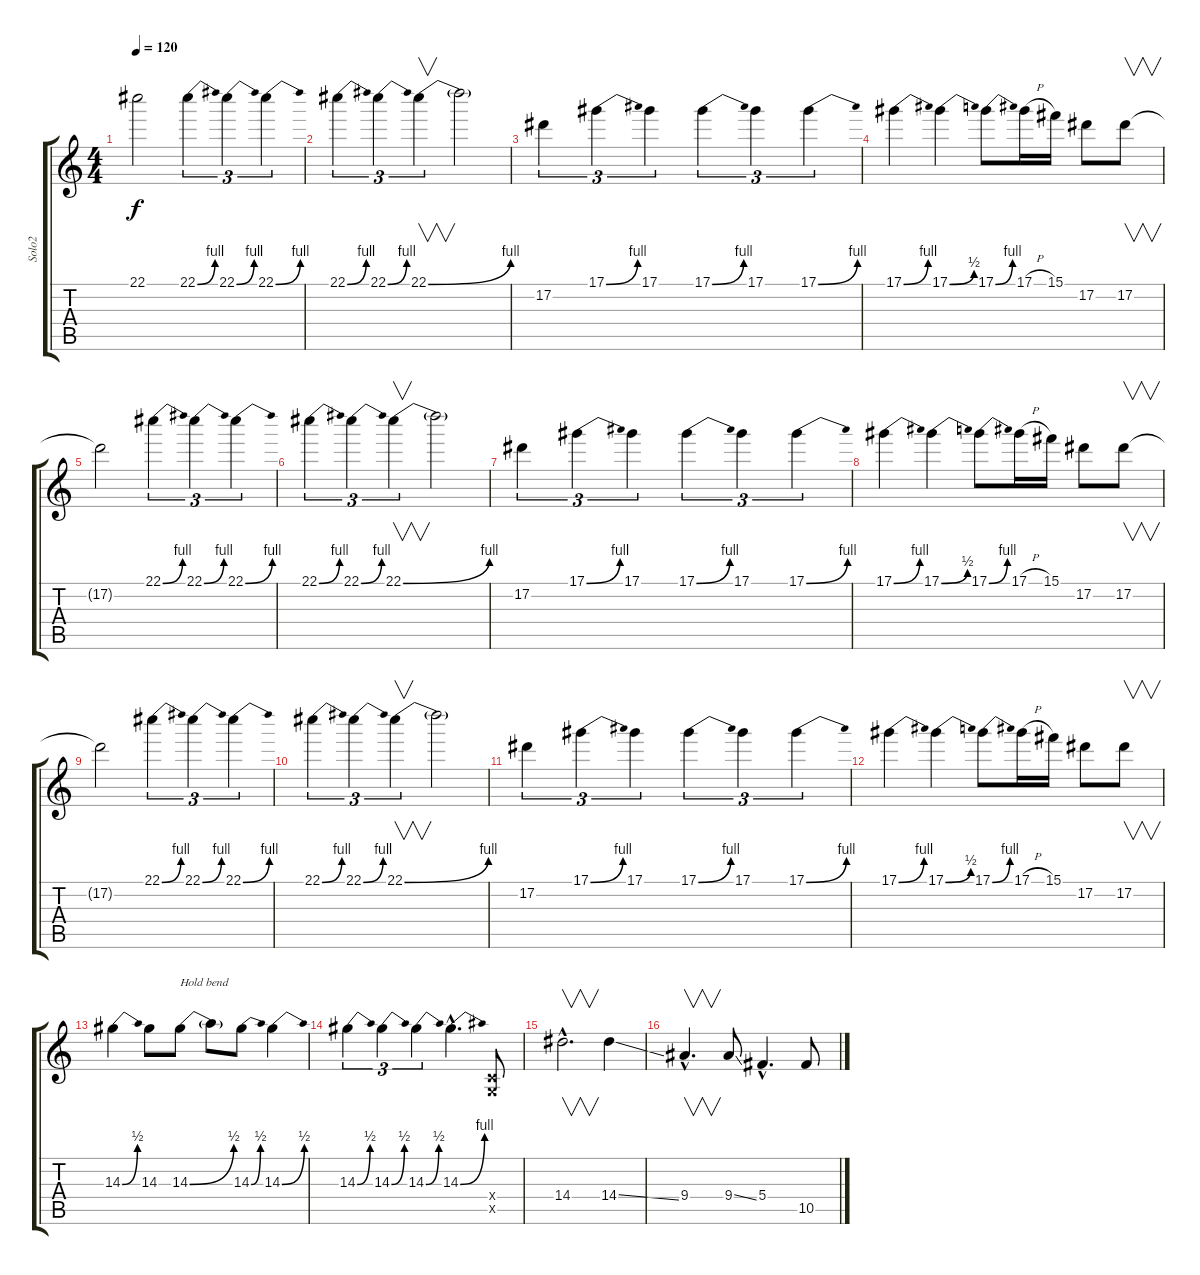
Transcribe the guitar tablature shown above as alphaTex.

\track ("Solo2" "Solo2") {instrument overdrivenguitar}
\staff {score tabs}
\tuning (Eb4 Bb3 Gb3 Db3 Ab2 Eb2) {hide}
\ts (4 4)
\tempo 120
\clef g2
\ks c
22.1{t}.2{dy f} 22.1{be (bend 0 0 60 4)}.4{tu (3 2)} 22.1{be (bend 0 0 60 4)}.4{tu (3 2)} 22.1{be (bend 0 0 60 4)}.4{tu (3 2)} |
22.1{be (bend 0 0 60 4)}.4{tu (3 2)} 22.1{be (bend 0 0 60 4)}.4{tu (3 2)} 22.1{be (bend 0 0 60 4)}.4{v tu (3 2)} 22.1{t}.2 |
17.2.4{tu (3 2)} 17.1{be (bend 0 0 60 4)}.4{tu (3 2)} 17.1.4{tu (3 2)} 17.1{be (bend 0 0 60 4)}.4{tu (3 2)} 17.1.4{tu (3 2)} 17.1{be (bend 0 0 60 4)}.4{tu (3 2)} |
17.1{be (bend 0 0 60 4)}.4 17.1{be (bend 0 0 60 2)}.4 17.1{be (bend 0 0 60 4)}.8 17.1{h}.16 15.1.16 17.2.8 17.2.8{v} |
17.2{t}.2 22.1{be (bend 0 0 60 4)}.4{tu (3 2)} 22.1{be (bend 0 0 60 4)}.4{tu (3 2)} 22.1{be (bend 0 0 60 4)}.4{tu (3 2)} |
22.1{be (bend 0 0 60 4)}.4{tu (3 2)} 22.1{be (bend 0 0 60 4)}.4{tu (3 2)} 22.1{be (bend 0 0 60 4)}.4{v tu (3 2)} 22.1{t}.2 |
17.2.4{tu (3 2)} 17.1{be (bend 0 0 60 4)}.4{tu (3 2)} 17.1.4{tu (3 2)} 17.1{be (bend 0 0 60 4)}.4{tu (3 2)} 17.1.4{tu (3 2)} 17.1{be (bend 0 0 60 4)}.4{tu (3 2)} |
17.1{be (bend 0 0 60 4)}.4 17.1{be (bend 0 0 60 2)}.4 17.1{be (bend 0 0 60 4)}.8 17.1{h}.16 15.1.16 17.2.8 17.2.8{v} |
17.2{t}.2 22.1{be (bend 0 0 60 4)}.4{tu (3 2)} 22.1{be (bend 0 0 60 4)}.4{tu (3 2)} 22.1{be (bend 0 0 60 4)}.4{tu (3 2)} |
22.1{be (bend 0 0 60 4)}.4{tu (3 2)} 22.1{be (bend 0 0 60 4)}.4{tu (3 2)} 22.1{be (bend 0 0 60 4)}.4{v tu (3 2)} 22.1{t}.2 |
17.2.4{tu (3 2)} 17.1{be (bend 0 0 60 4)}.4{tu (3 2)} 17.1.4{tu (3 2)} 17.1{be (bend 0 0 60 4)}.4{tu (3 2)} 17.1.4{tu (3 2)} 17.1{be (bend 0 0 60 4)}.4{tu (3 2)} |
17.1{be (bend 0 0 60 4)}.4 17.1{be (bend 0 0 60 2)}.4 17.1{be (bend 0 0 60 4)}.8 17.1{h}.16 15.1.16 17.2.8 17.2.8{v} |
14.3{be (bend 0 0 60 2)}.4 14.3.8 14.3{be (bend 0 0 60 2)}.8{txt "Hold bend"} 14.3{t}.8 14.3{be (bend 0 0 60 2)}.8 14.3{be (bend 0 0 60 2)}.4 |
14.3{be (bend 0 0 60 2)}.4{tu (3 2)} 14.3{be (bend 0 0 60 2)}.4{tu (3 2)} 14.3{be (bend 0 0 60 2)}.4{tu (3 2)} 14.3{be (bend 0 0 60 4) hac}.4{d} (-1.4{x} -1.5{x}).8 |
14.4{hac}.2{v d} 14.4{ss}.4 |
9.4{hac}.4{v d} 9.4{ss}.8 5.4{hac}.4{d} 10.5{ss}.8
